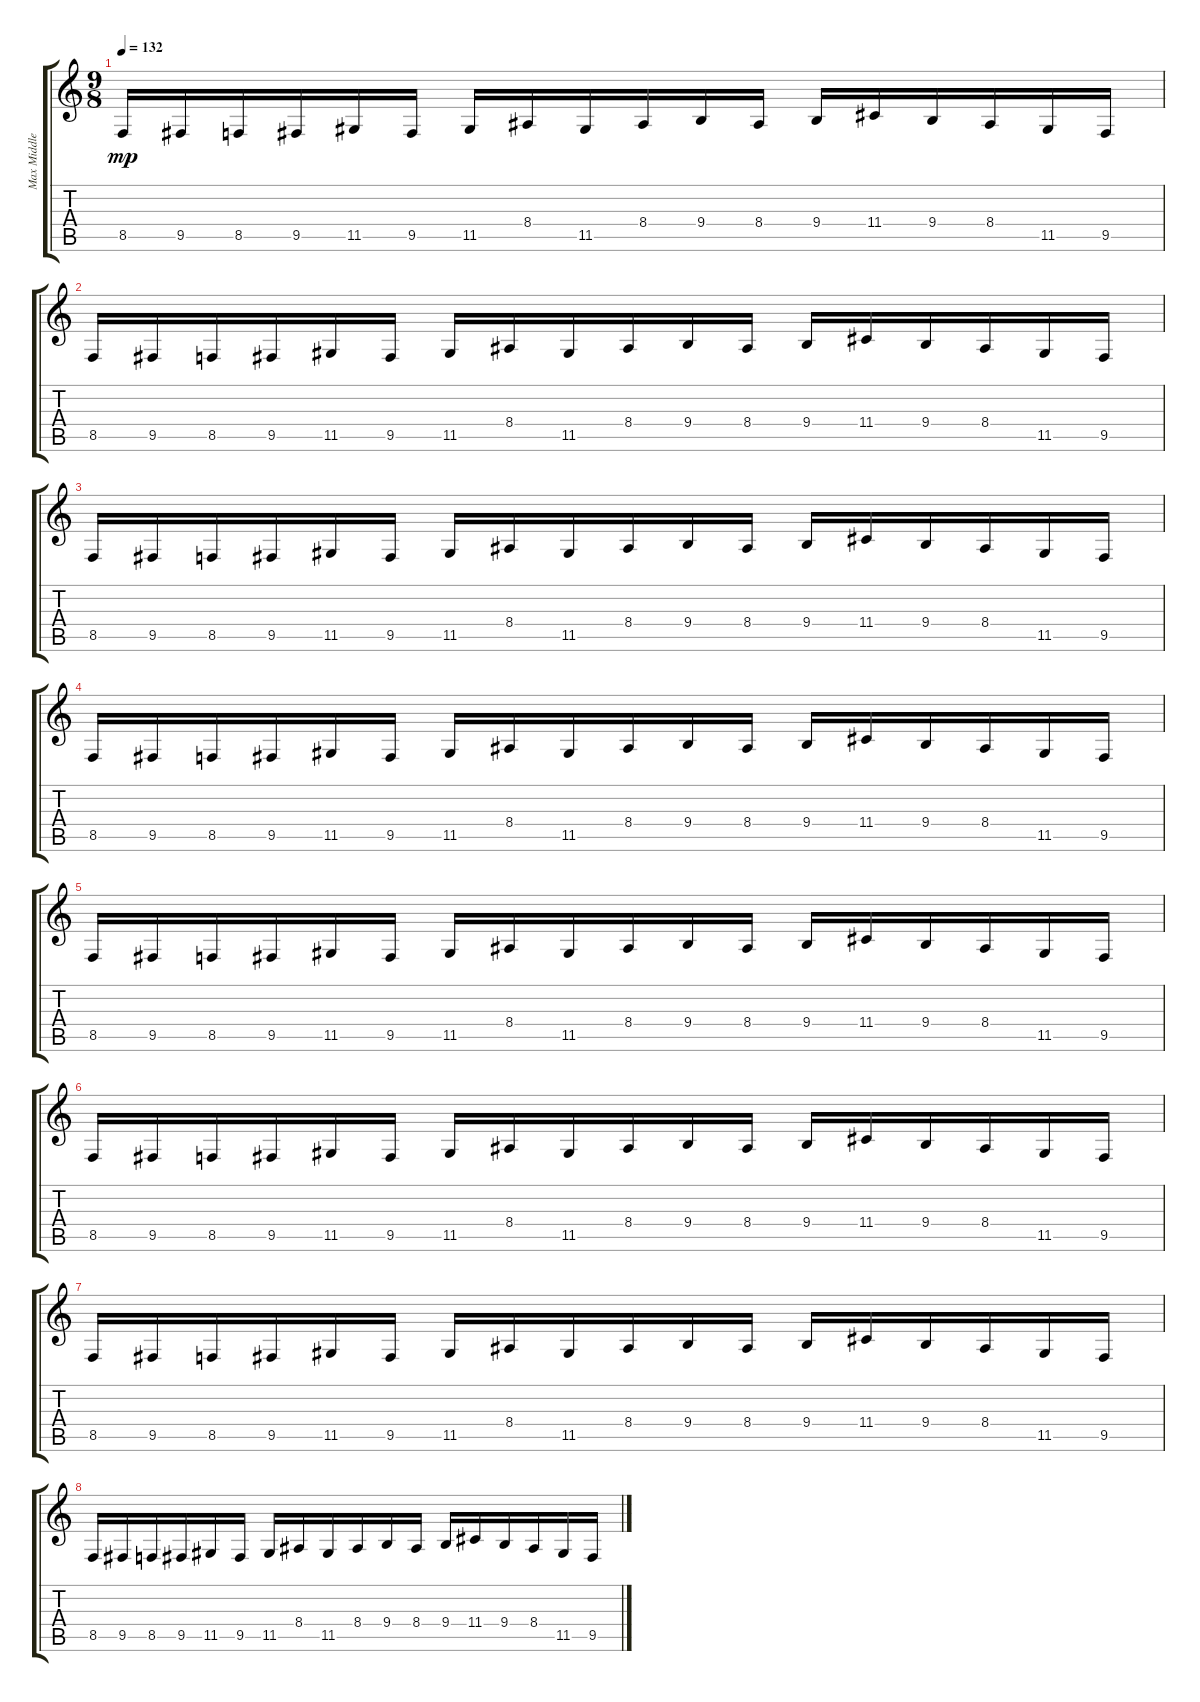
\track ("Max Middleton" "Max Middle") {instrument lead8bassandlead}
\staff {score tabs}
\tuning (E4 B3 G3 D3 A2 E2) {hide}
\ts (9 8)
\tempo 132
\clef g2
\ks c
8.5.16{dy mp} 9.5.16 8.5.16 9.5.16 11.5.16 9.5.16 11.5.16 8.4.16 11.5.16 8.4.16 9.4.16 8.4.16 9.4.16 11.4.16 9.4.16 8.4.16 11.5.16 9.5.16 |
8.5.16 9.5.16 8.5.16 9.5.16 11.5.16 9.5.16 11.5.16 8.4.16 11.5.16 8.4.16 9.4.16 8.4.16 9.4.16 11.4.16 9.4.16 8.4.16 11.5.16 9.5.16 |
8.5.16 9.5.16 8.5.16 9.5.16 11.5.16 9.5.16 11.5.16 8.4.16 11.5.16 8.4.16 9.4.16 8.4.16 9.4.16 11.4.16 9.4.16 8.4.16 11.5.16 9.5.16 |
8.5.16 9.5.16 8.5.16 9.5.16 11.5.16 9.5.16 11.5.16 8.4.16 11.5.16 8.4.16 9.4.16 8.4.16 9.4.16 11.4.16 9.4.16 8.4.16 11.5.16 9.5.16 |
8.5.16 9.5.16 8.5.16 9.5.16 11.5.16 9.5.16 11.5.16 8.4.16 11.5.16 8.4.16 9.4.16 8.4.16 9.4.16 11.4.16 9.4.16 8.4.16 11.5.16 9.5.16 |
8.5.16 9.5.16 8.5.16 9.5.16 11.5.16 9.5.16 11.5.16 8.4.16 11.5.16 8.4.16 9.4.16 8.4.16 9.4.16 11.4.16 9.4.16 8.4.16 11.5.16 9.5.16 |
8.5.16 9.5.16 8.5.16 9.5.16 11.5.16 9.5.16 11.5.16 8.4.16 11.5.16 8.4.16 9.4.16 8.4.16 9.4.16 11.4.16 9.4.16 8.4.16 11.5.16 9.5.16 |
8.5.16 9.5.16 8.5.16 9.5.16 11.5.16 9.5.16 11.5.16 8.4.16 11.5.16 8.4.16 9.4.16 8.4.16 9.4.16 11.4.16 9.4.16 8.4.16 11.5.16 9.5.16
